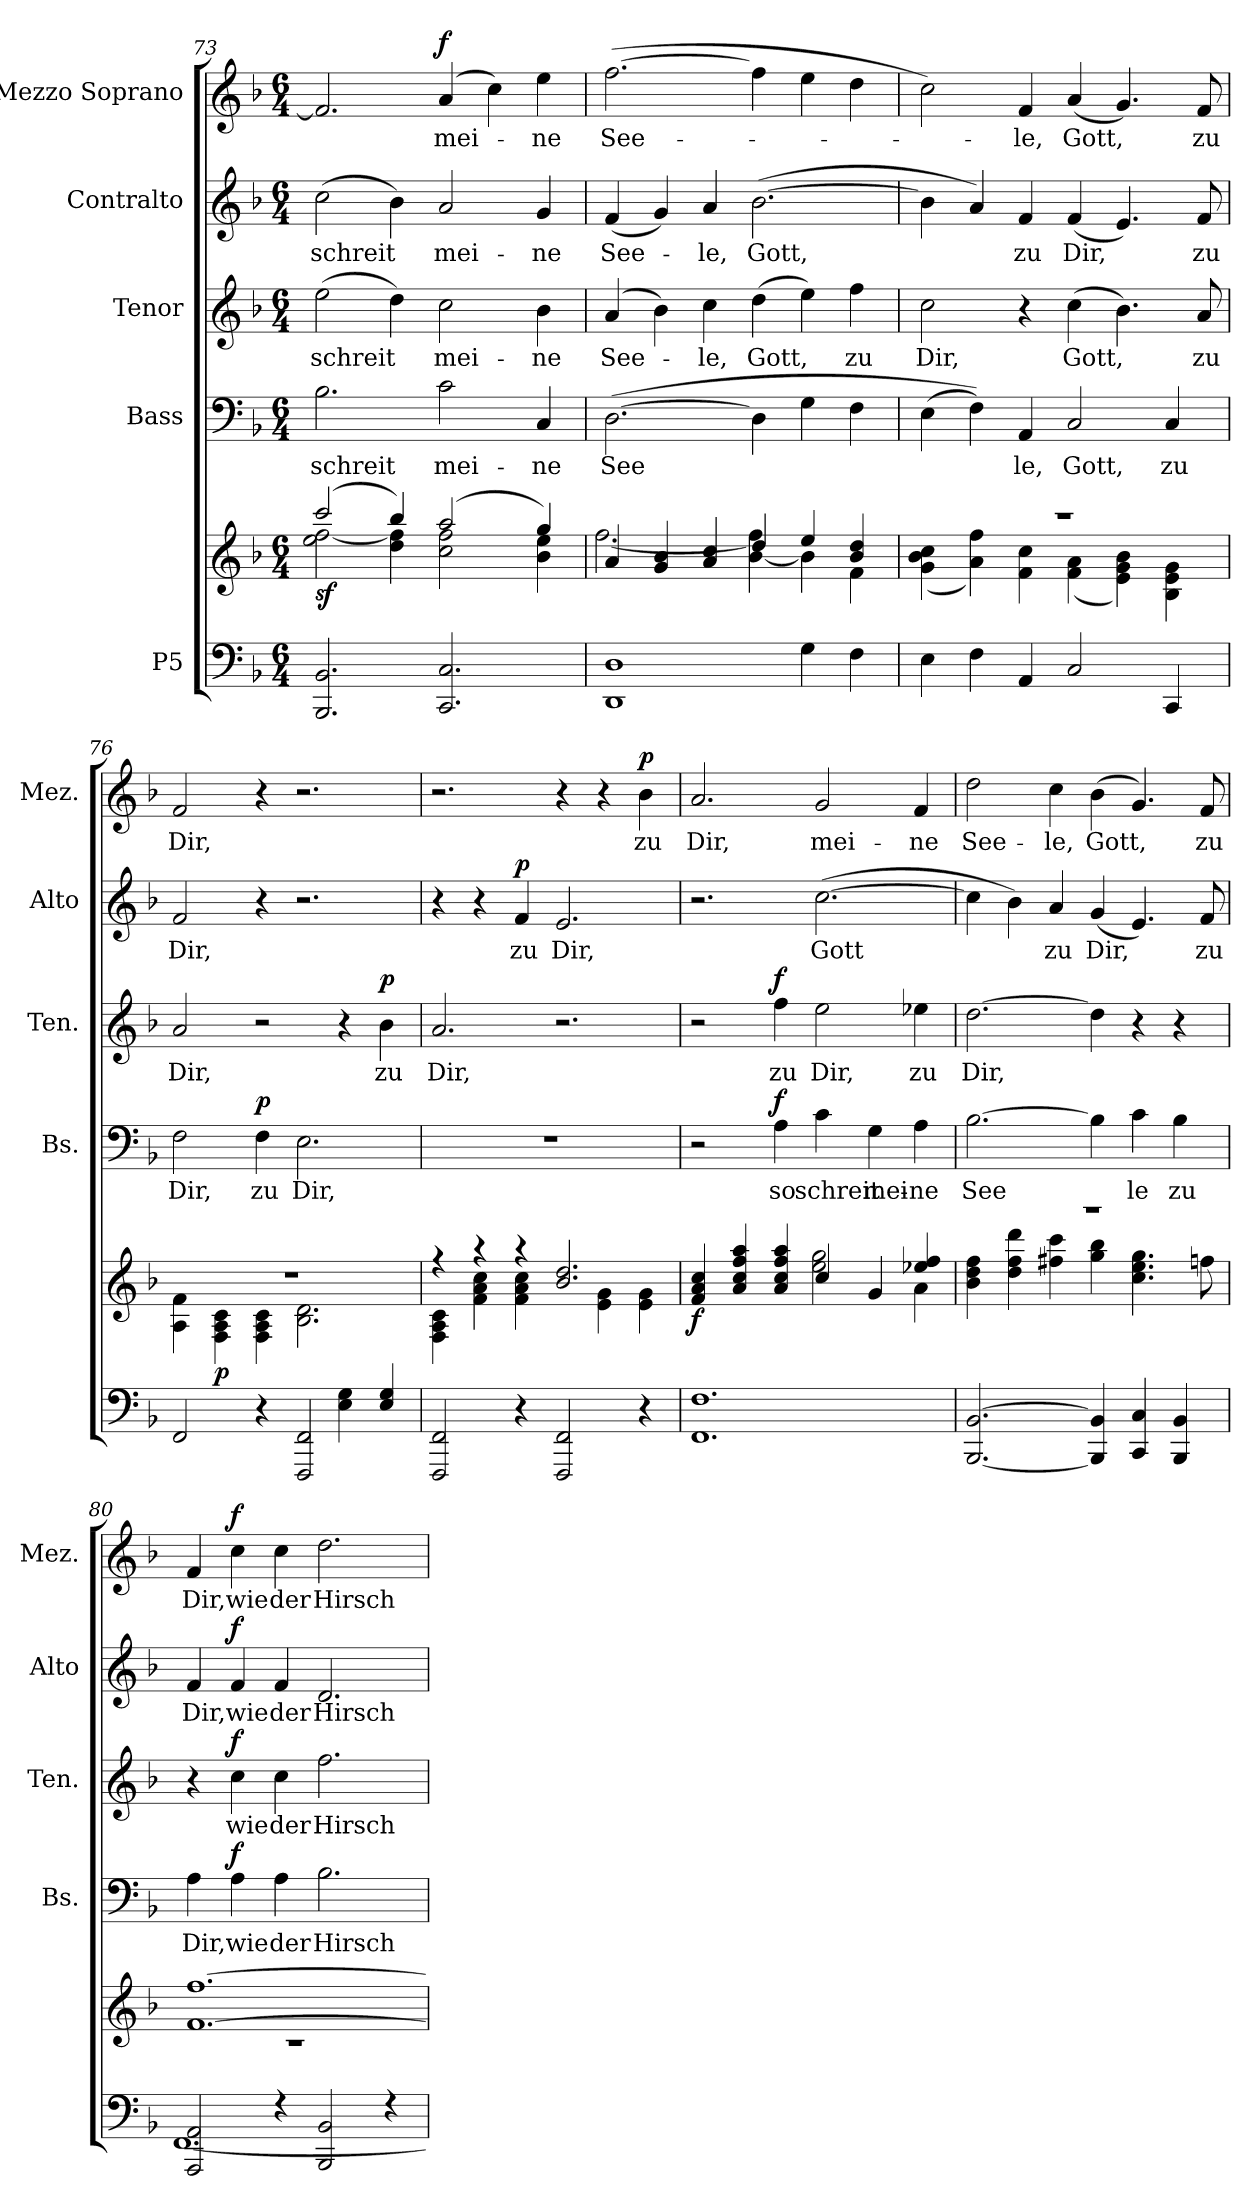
**kern	**kern	**dynam	**kern	**text	**dynam	**kern	**text	**dynam	**kern	**text	**dynam	**kern	**text	**dynam
*part5	*part5	*part5	*part4	*part4	*part4	*part3	*part3	*part3	*part2	*part2	*part2	*part1	*part1	*part1
*staff6	*staff5	*staff5/6	*staff4	*staff4	*staff4	*staff3	*staff3	*staff3	*staff2	*staff2	*staff2	*staff1	*staff1	*staff1
*I"P5	*	*	*I"Bass	*	*	*I"Tenor	*	*	*I"Contralto	*	*	*I"Mezzo Soprano	*	*
*	*	*	*I'Bs.	*	*	*I'Ten.	*	*	*I'Alto	*	*	*I'Mez.	*	*
*clefF4	*clefG2	*	*clefF4	*	*	*clefG2	*	*	*clefG2	*	*	*clefG2	*	*
*	*	*	*	*	*	*ITrd7c12	*	*	*	*	*	*	*	*
*k[b-]	*k[b-]	*	*k[b-]	*	*	*k[b-]	*	*	*k[b-]	*	*	*k[b-]	*	*
*F:	*F:	*	*F:	*	*	*F:	*	*	*F:	*	*	*F:	*	*
*M6/4	*M6/4	*	*M6/4	*	*	*M6/4	*	*	*M6/4	*	*	*M6/4	*	*
=73	=73	=73	=73	=73	=73	=73	=73	=73	=73	=73	=73	=73	=73	=73
*	*^	*	*	*	*	*	*	*	*	*	*	*	*	*
!	!	!	!LO:DY:b	!	!	!	!	!	!	!	!	!	!	!	!
2.BBB-/ 2.BB-/	(>2ccc/	2ee\ [2ff\	sf	2.B-\	schreit	.	(>2e\	schreit	.	(>2cc\	schreit	.	2.f/]	.	.
.	4bb-/)	4dd\ 4ff\]	.	.	.	.	4d\)	.	.	4b-\)	.	.	.	.	.
!	!	!	!	!	!	!	!	!	!	!	!	!	!	!	!LO:DY:a
2.CC/ 2.C/	(>2aa/	2cc\ 2ff\	.	2c\	mei-	.	2c\	mei-	.	2a/	mei-	.	(4a/	mei-	f
.	.	.	.	.	.	.	.	.	.	.	.	.	4cc\)	.	.
.	4gg/)	4b-\ 4ee\	.	4C/	-ne	.	4B-\	-ne	.	4g/	-ne	.	4ee\	-ne	.
=74	=74	=74	=74	=74	=74	=74	=74	=74	=74	=74	=74	=74	=74	=74	=74
1DD 1D	4a/	[2.ff\	.	(>[2.D\	See-	.	(4A/	See-	.	(4f/	See-	.	(>[2.ff\	See-	.
.	4g/ 4b-/	.	.	.	.	.	4B-\)	.	.	4g/)	.	.	.	.	.
.	4a/ 4cc/	.	.	.	.	.	4c\	-le,	.	4a/	-le,	.	.	.	.
.	4dd/	[4b-\ 4ff\]	.	4D\]	---	.	(>4d\	Gott,	.	(>[2.b-\	Gott,	.	4ff\]	.	.
4G\	4ee/	4b-\]	.	4G\	.	.	4e\)	.	.	.	.	.	4ee\	.	.
4F\	4b-/ 4dd/	4f\	.	4F\	---	.	4f\	zu	.	.	.	.	4dd\	.	.
!!LO:LB:g=z
=75	=75	=75	=75	=75	=75	=75	=75	=75	=75	=75	=75	=75	=75	=75	=75
4E\	1.r	(>4g\ 4b-\ 4cc\	.	(>4E\	.	.	2c\	Dir,	.	4b-\]	.	.	2cc\)	.	.
4F\	.	4a\ 4ff\)	.	4F\))	--	.	.	.	.	4a/)	.	.	.	.	.
4AA/	.	4f\ 4cc\	.	4AA/	le,	.	4r	.	.	4f/	zu	.	4f/	-le,	.
2C/	.	(>4f\ 4a\	.	2C/	Gott,	.	(>4c\	Gott,	.	(4f/	Dir,	.	(4a/	Gott,	.
.	.	4e\ 4g\ 4b-\)	.	.	.	.	4.B-\)	.	.	4.e/)	.	.	4.g/)	.	.
4CC/	.	4B-\ 4e\ 4g\	.	4C/	zu	.	.	.	.	.	.	.	.	.	.
.	.	.	.	.	.	.	8A/	zu	.	8f/	zu	.	8f/	zu	.
=76	=76	=76	=76	=76	=76	=76	=76	=76	=76	=76	=76	=76	=76	=76	=76
*^	*	*	*	*	*	*	*	*	*	*	*	*	*	*	*
2FF/	1ryy	1.r	4A\ 4f\	.	2F\	Dir,	.	2A/	Dir,	.	2f/	Dir,	.	2f/	Dir,	.
!	!	!	!	!LO:DY:b	!	!	!	!	!	!	!	!	!	!	!	!
.	.	.	4F\ 4A\ 4c\	p	.	.	.	.	.	.	.	.	.	.	.	.
!	!	!	!	!	!	!	!LO:DY:a	!	!	!	!	!	!	!	!	!
4r	.	.	4F\ 4A\ 4c\	.	4F\	zu	p	2r	.	.	4r	.	.	4r	.	.
2FFF/ 2FF/	.	.	2.B-\ 2.d\	.	2.E\	Dir,	.	.	.	.	2.r	.	.	2.r	.	.
.	4E\ 4G\	.	.	.	.	.	.	4r	.	.	.	.	.	.	.	.
!	!	!	!	!	!	!	!	!	!	!LO:DY:a	!	!	!	!	!	!
4E/ 4G/	4ryy	.	.	.	.	.	.	4B-\	zu	p	.	.	.	.	.	.
*v	*v	*	*	*	*	*	*	*	*	*	*	*	*	*	*	*
=77	=77	=77	=77	=77	=77	=77	=77	=77	=77	=77	=77	=77	=77	=77	=77
2FFF/ 2FF/	4r	4F\ 4A\ 4c\	.	1.r	.	.	2.A/	Dir,	.	4r	.	.	2.r	.	.
.	4r	4f\ 4a\ 4cc\	.	.	.	.	.	.	.	4r	.	.	.	.	.
!	!	!	!	!	!	!	!	!	!	!	!	!LO:DY:a	!	!	!
4r	4r	4f\ 4a\ 4cc\	.	.	.	.	.	.	.	4f/	zu	p	.	.	.
2FFF/ 2FF/	2.b-/ 2.dd/	4ryy	.	.	.	.	2.r	.	.	2.e/	Dir,	.	4r	.	.
.	.	4e\ 4g\	.	.	.	.	.	.	.	.	.	.	4r	.	.
!	!	!	!	!	!	!	!	!	!	!	!	!	!	!	!LO:DY:a
4r	.	4e\ 4g\	.	.	.	.	.	.	.	.	.	.	4b-\	zu	p
=78	=78	=78	=78	=78	=78	=78	=78	=78	=78	=78	=78	=78	=78	=78	=78
!	!	!	!LO:DY:b	!	!	!	!	!	!	!	!	!	!	!	!
1.FF 1.F	4f/ 4a/ 4cc/	2.ryy	f	2r	.	.	2r	.	.	2.r	.	.	2.a/	Dir,	.
.	4a/ 4cc/ 4ff/ 4aa/	.	.	.	.	.	.	.	.	.	.	.	.	.	.
!	!	!	!	!	!	!LO:DY:a	!	!	!LO:DY:a	!	!	!	!	!	!
.	4a/ 4cc/ 4ff/ 4aa/	.	.	4A\	so	f	4f\	zu	f	.	.	.	.	.	.
.	4cc/	2ee\ 2gg\	.	4c\	schreit	.	2e\	Dir,	.	(>[2.cc\	Gott	.	2g/	mei-	.
.	4g/	.	.	4G\	mei-	.	.	.	.	.	.	.	.	.	.
.	4ee-X/ 4ff/	4a\	.	4A\	-ne	.	4e-X\	zu	.	.	.	.	4f/	-ne	.
!!LO:PB:g=z
=79	=79	=79	=79	=79	=79	=79	=79	=79	=79	=79	=79	=79	=79	=79	=79
[2.BBB-/ [2.BB-/	1.r	4b-\ 4dd\ 4ff\	.	[2.B-\	See-	.	[2.d\	Dir,	.	4cc\]	.	.	2dd\	See-	.
.	.	4dd\ 4ff\ 4ddd\	.	.	.	.	.	.	.	4b-\)	.	.	.	.	.
.	.	4ff#X\ 4ccc\	.	.	.	.	.	.	.	4a/	zu	.	4cc\	-le,	.
4BBB-/] 4BB-/]	.	4gg\ 4bb-\	.	4B-\]	--	.	4d\]	.	.	(4g/	Dir,	.	(4b-\	Gott,	.
4CC/ 4C/	.	4.cc\ 4.ee\ 4.gg\	.	4c\	le	.	4r	.	.	4.e/)	.	.	4.g/)	.	.
4BBB-/ 4BB-/	.	.	.	4B-\	zu	.	4r	.	.	.	.	.	.	.	.
.	.	8ffn\	.	.	.	.	.	.	.	8f/	zu	.	8f/	zu	.
=80	=80	=80	=80	=80	=80	=80	=80	=80	=80	=80	=80	=80	=80	=80	=80
*^	*	*	*	*	*	*	*	*	*	*	*	*	*	*	*
2AAA/ 2AA/	[1.FF	[1.f [1.ff	1.r	.	4A\	Dir,	.	4r	.	.	4f/	Dir,	.	4f/	Dir,	.
!	!	!	!	!	!	!	!LO:DY:a	!	!	!LO:DY:a	!	!	!LO:DY:a	!	!	!LO:DY:a
.	.	.	.	.	4A\	wie	f	4c\	wie	f	4f/	wie	f	4cc\	wie	f
4r	.	.	.	.	4A\	der	.	4c\	der	.	4f/	der	.	4cc\	der	.
2BBB-/ 2BB-/	.	.	.	.	2.B-\	Hirsch	.	2.f\	Hirsch	.	2.d/	Hirsch	.	2.dd\	Hirsch	.
4r	.	.	.	.	.	.	.	.	.	.	.	.	.	.	.	.
*v	*v	*	*	*	*	*	*	*	*	*	*	*	*	*	*	*
*	*v	*v	*	*	*	*	*	*	*	*	*	*	*	*	*
=	=	=	=	=	=	=	=	=	=	=	=	=	=	=
*-	*-	*-	*-	*-	*-	*-	*-	*-	*-	*-	*-	*-	*-	*-
